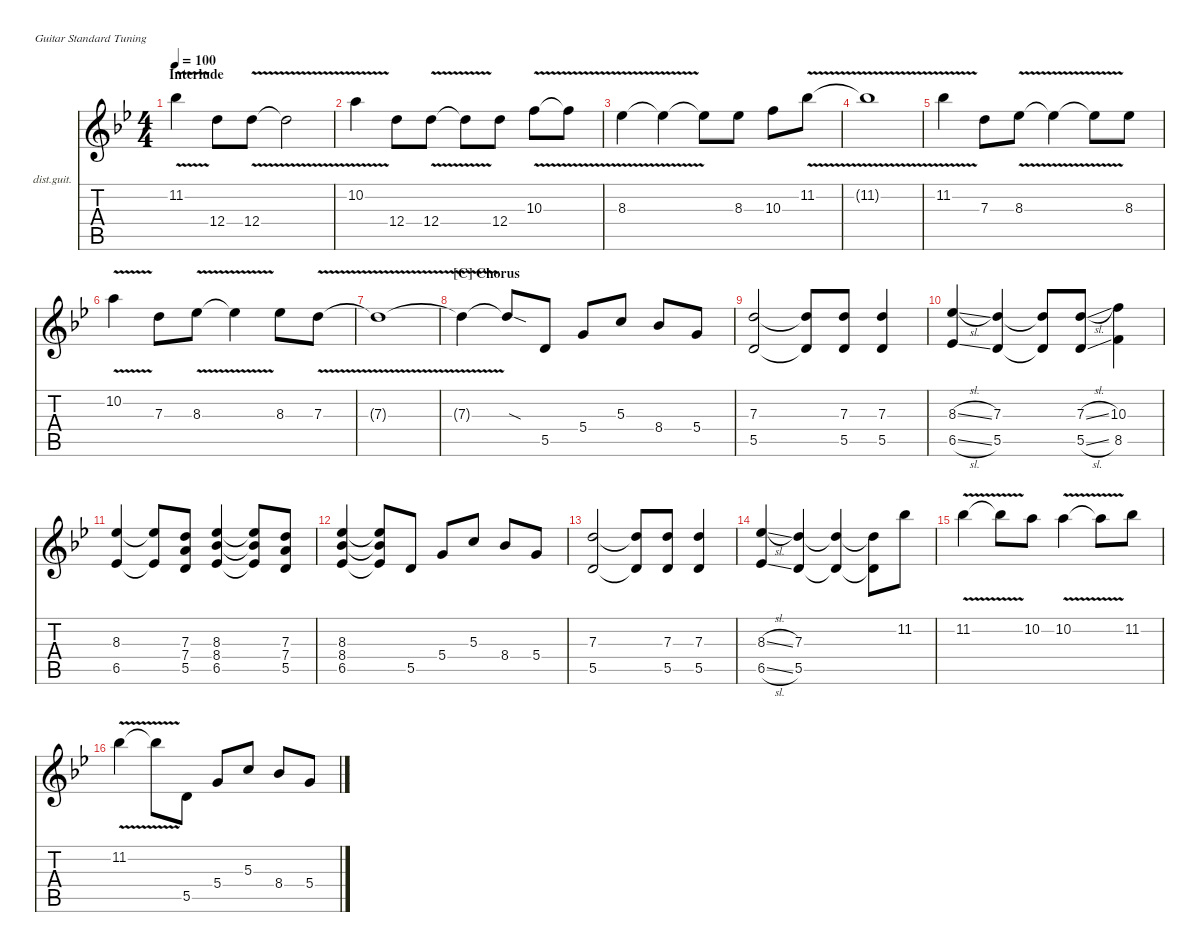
\defaultSystemsLayout 4
\hideDynamics
\bracketExtendMode nobrackets
\firstSystemTrackNameOrientation horizontal
\otherSystemsTrackNameOrientation horizontal
\track ("Lead Guitar I" "dist.guit.") {instrument electricguitarclean}
\staff {score tabs}
\tuning (E4 B3 G3 D3 A2 E2)
\ts (4 4)
\section ("" "Interlude")
\tempo 100
\clef g2
\ks gminor
11.2{v}.4{dy mf} 12.4.8 12.4{v}.8 12.4{t}.2 |
10.2{v}.4 12.4.8 12.4{v}.8 12.4{t}.8 12.4.8 10.3{v}.8 10.3{t}.8 |
8.3{v}.4 8.3{t}.4 8.3{t}.8 8.3.8 10.3.8 11.2{v}.8 |
11.2{v t}.1 |
11.2{v}.4 7.3.8 8.3{v}.8 8.3{v t}.4 8.3{v t}.8 8.3.8 |
10.2{v}.4 7.3.8 8.3{v}.8 8.3{v t}.4 8.3.8 7.3{v}.8 |
7.3{v t}.1 |
\section ("C" "Chorus")
7.3{t}.4 7.3{sod t}.8 5.5.8 5.4.8 5.3.8 8.4.8 5.4.8 |
(5.5 7.3).2 (5.5{t} 7.3{t}).8 (5.5 7.3).8 (5.5 7.3).4 |
(6.5{sl} 8.3{sl}).4 (5.5 7.3).4 (5.5{t} 7.3{t}).8 (5.5{sl} 7.3{sl}).8 (8.5 10.3).4 |
(6.5 8.3).4 (6.5{t} 8.3{t}).8 (5.5 7.4 7.3).8 (6.5 8.4 8.3).4 (6.5{t} 8.4{t} 8.3{t}).8 (5.5 7.4 7.3).8 |
(6.5 8.4 8.3).4 (6.5{t} 8.4{t} 8.3{t}).8 5.5.8 5.4.8 5.3.8 8.4.8 5.4.8 |
(5.5 7.3).2 (5.5{t} 7.3{t}).8 (5.5 7.3).8 (5.5 7.3).4 |
(6.5{sl} 8.3{sl}).4 (5.5 7.3).4 (5.5{t} 7.3{t}).4 (5.5{t} 7.3{t}).8 11.2.8 |
11.2{v}.4 11.2{t}.8 10.2.8 10.2{v}.4 10.2{t}.8 11.2.8 |
11.2{v}.4 11.2{t}.8 5.5.8 5.4.8 5.3.8 8.4.8 5.4.8
